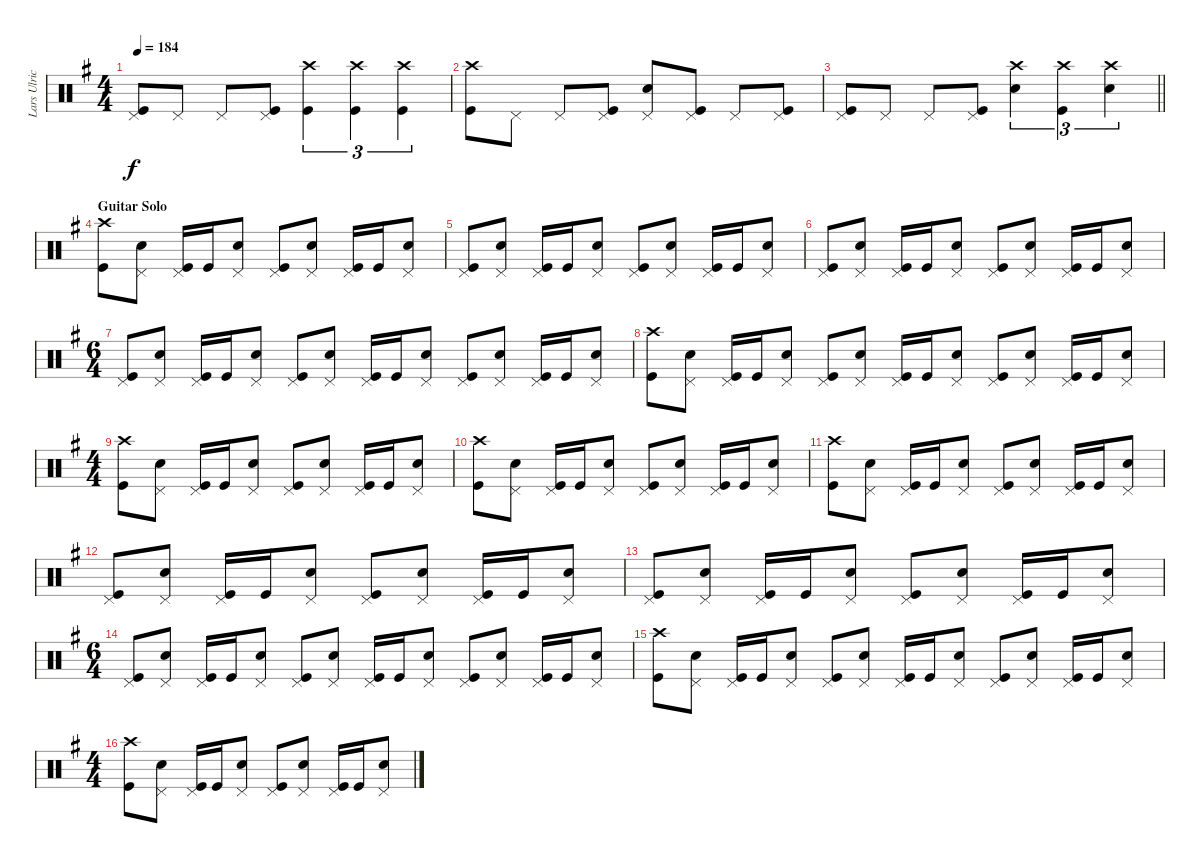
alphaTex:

\track ("Lars Ulrich" "Lars Ulric") {instrument percussion}
\staff {score}
\articulation defaults
\ts (4 4)
\tempo 184
\clef neutral
\ks g
("Pedal Hi-Hat (hit)" "Kick (hit)").8{dy f} "Pedal Hi-Hat (hit)".8 "Pedal Hi-Hat (hit)".8 ("Pedal Hi-Hat (hit)" "Kick (hit)").8 ("Crash high (hit)" "Kick (hit)").4{tu (3 2)} ("Crash high (hit)" "Kick (hit)").4{tu (3 2)} ("Crash high (hit)" "Kick (hit)").4{tu (3 2)} |
("Crash high (hit)" "Kick (hit)").8 "Pedal Hi-Hat (hit)".8 "Pedal Hi-Hat (hit)".8 ("Pedal Hi-Hat (hit)" "Kick (hit)").8 ("Pedal Hi-Hat (hit)" "Snare (hit) 2").8 ("Pedal Hi-Hat (hit)" "Kick (hit)").8 "Pedal Hi-Hat (hit)".8 ("Pedal Hi-Hat (hit)" "Kick (hit)").8 |
\barLineRight lightlight
("Pedal Hi-Hat (hit)" "Kick (hit)").8 "Pedal Hi-Hat (hit)".8 "Pedal Hi-Hat (hit)".8 ("Pedal Hi-Hat (hit)" "Kick (hit)").8 ("Crash high (hit)" "Snare (hit) 2").4{tu (3 2)} ("Crash high (hit)" "Kick (hit)").4{tu (3 2)} ("Crash high (hit)" "Snare (hit) 2").4{tu (3 2)} |
\section ("" "Guitar Solo")
("Crash high (hit)" "Kick (hit)").8 ("Pedal Hi-Hat (hit)" "Snare (hit) 2").8 ("Pedal Hi-Hat (hit)" "Kick (hit)").16 "Kick (hit)".16 ("Pedal Hi-Hat (hit)" "Snare (hit) 2").8 ("Pedal Hi-Hat (hit)" "Kick (hit)").8 ("Pedal Hi-Hat (hit)" "Snare (hit) 2").8 ("Pedal Hi-Hat (hit)" "Kick (hit)").16 "Kick (hit)".16 ("Pedal Hi-Hat (hit)" "Snare (hit) 2").8 |
("Pedal Hi-Hat (hit)" "Kick (hit)").8 ("Pedal Hi-Hat (hit)" "Snare (hit) 2").8 ("Pedal Hi-Hat (hit)" "Kick (hit)").16 "Kick (hit)".16 ("Pedal Hi-Hat (hit)" "Snare (hit) 2").8 ("Pedal Hi-Hat (hit)" "Kick (hit)").8 ("Pedal Hi-Hat (hit)" "Snare (hit) 2").8 ("Pedal Hi-Hat (hit)" "Kick (hit)").16 "Kick (hit)".16 ("Pedal Hi-Hat (hit)" "Snare (hit) 2").8 |
("Pedal Hi-Hat (hit)" "Kick (hit)").8 ("Pedal Hi-Hat (hit)" "Snare (hit) 2").8 ("Pedal Hi-Hat (hit)" "Kick (hit)").16 "Kick (hit)".16 ("Pedal Hi-Hat (hit)" "Snare (hit) 2").8 ("Pedal Hi-Hat (hit)" "Kick (hit)").8 ("Pedal Hi-Hat (hit)" "Snare (hit) 2").8 ("Pedal Hi-Hat (hit)" "Kick (hit)").16 "Kick (hit)".16 ("Pedal Hi-Hat (hit)" "Snare (hit) 2").8 |
\ts (6 4)
("Pedal Hi-Hat (hit)" "Kick (hit)").8 ("Pedal Hi-Hat (hit)" "Snare (hit) 2").8 ("Pedal Hi-Hat (hit)" "Kick (hit)").16 "Kick (hit)".16 ("Pedal Hi-Hat (hit)" "Snare (hit) 2").8 ("Pedal Hi-Hat (hit)" "Kick (hit)").8 ("Pedal Hi-Hat (hit)" "Snare (hit) 2").8 ("Pedal Hi-Hat (hit)" "Kick (hit)").16 "Kick (hit)".16 ("Pedal Hi-Hat (hit)" "Snare (hit) 2").8 ("Pedal Hi-Hat (hit)" "Kick (hit)").8 ("Pedal Hi-Hat (hit)" "Snare (hit) 2").8 ("Pedal Hi-Hat (hit)" "Kick (hit)").16 "Kick (hit)".16 ("Pedal Hi-Hat (hit)" "Snare (hit) 2").8 |
("Crash high (hit)" "Kick (hit)").8 ("Pedal Hi-Hat (hit)" "Snare (hit) 2").8 ("Pedal Hi-Hat (hit)" "Kick (hit)").16 "Kick (hit)".16 ("Pedal Hi-Hat (hit)" "Snare (hit) 2").8 ("Pedal Hi-Hat (hit)" "Kick (hit)").8 ("Pedal Hi-Hat (hit)" "Snare (hit) 2").8 ("Pedal Hi-Hat (hit)" "Kick (hit)").16 "Kick (hit)".16 ("Pedal Hi-Hat (hit)" "Snare (hit) 2").8 ("Pedal Hi-Hat (hit)" "Kick (hit)").8 ("Pedal Hi-Hat (hit)" "Snare (hit) 2").8 ("Pedal Hi-Hat (hit)" "Kick (hit)").16 "Kick (hit)".16 ("Pedal Hi-Hat (hit)" "Snare (hit) 2").8 |
\ts (4 4)
("Crash high (hit)" "Kick (hit)").8 ("Pedal Hi-Hat (hit)" "Snare (hit) 2").8 ("Pedal Hi-Hat (hit)" "Kick (hit)").16 "Kick (hit)".16 ("Pedal Hi-Hat (hit)" "Snare (hit) 2").8 ("Pedal Hi-Hat (hit)" "Kick (hit)").8 ("Pedal Hi-Hat (hit)" "Snare (hit) 2").8 ("Pedal Hi-Hat (hit)" "Kick (hit)").16 "Kick (hit)".16 ("Pedal Hi-Hat (hit)" "Snare (hit) 2").8 |
("Crash high (hit)" "Kick (hit)").8 ("Pedal Hi-Hat (hit)" "Snare (hit) 2").8 ("Pedal Hi-Hat (hit)" "Kick (hit)").16 "Kick (hit)".16 ("Pedal Hi-Hat (hit)" "Snare (hit) 2").8 ("Pedal Hi-Hat (hit)" "Kick (hit)").8 ("Pedal Hi-Hat (hit)" "Snare (hit) 2").8 ("Pedal Hi-Hat (hit)" "Kick (hit)").16 "Kick (hit)".16 ("Pedal Hi-Hat (hit)" "Snare (hit) 2").8 |
("Crash high (hit)" "Kick (hit)").8 ("Pedal Hi-Hat (hit)" "Snare (hit) 2").8 ("Pedal Hi-Hat (hit)" "Kick (hit)").16 "Kick (hit)".16 ("Pedal Hi-Hat (hit)" "Snare (hit) 2").8 ("Pedal Hi-Hat (hit)" "Kick (hit)").8 ("Pedal Hi-Hat (hit)" "Snare (hit) 2").8 ("Pedal Hi-Hat (hit)" "Kick (hit)").16 "Kick (hit)".16 ("Pedal Hi-Hat (hit)" "Snare (hit) 2").8 |
("Pedal Hi-Hat (hit)" "Kick (hit)").8 ("Pedal Hi-Hat (hit)" "Snare (hit) 2").8 ("Pedal Hi-Hat (hit)" "Kick (hit)").16 "Kick (hit)".16 ("Pedal Hi-Hat (hit)" "Snare (hit) 2").8 ("Pedal Hi-Hat (hit)" "Kick (hit)").8 ("Pedal Hi-Hat (hit)" "Snare (hit) 2").8 ("Pedal Hi-Hat (hit)" "Kick (hit)").16 "Kick (hit)".16 ("Pedal Hi-Hat (hit)" "Snare (hit) 2").8 |
("Pedal Hi-Hat (hit)" "Kick (hit)").8 ("Pedal Hi-Hat (hit)" "Snare (hit) 2").8 ("Pedal Hi-Hat (hit)" "Kick (hit)").16 "Kick (hit)".16 ("Pedal Hi-Hat (hit)" "Snare (hit) 2").8 ("Pedal Hi-Hat (hit)" "Kick (hit)").8 ("Pedal Hi-Hat (hit)" "Snare (hit) 2").8 ("Pedal Hi-Hat (hit)" "Kick (hit)").16 "Kick (hit)".16 ("Pedal Hi-Hat (hit)" "Snare (hit) 2").8 |
\ts (6 4)
("Pedal Hi-Hat (hit)" "Kick (hit)").8 ("Pedal Hi-Hat (hit)" "Snare (hit) 2").8 ("Pedal Hi-Hat (hit)" "Kick (hit)").16 "Kick (hit)".16 ("Pedal Hi-Hat (hit)" "Snare (hit) 2").8 ("Pedal Hi-Hat (hit)" "Kick (hit)").8 ("Pedal Hi-Hat (hit)" "Snare (hit) 2").8 ("Pedal Hi-Hat (hit)" "Kick (hit)").16 "Kick (hit)".16 ("Pedal Hi-Hat (hit)" "Snare (hit) 2").8 ("Pedal Hi-Hat (hit)" "Kick (hit)").8 ("Pedal Hi-Hat (hit)" "Snare (hit) 2").8 ("Pedal Hi-Hat (hit)" "Kick (hit)").16 "Kick (hit)".16 ("Pedal Hi-Hat (hit)" "Snare (hit) 2").8 |
("Crash high (hit)" "Kick (hit)").8 ("Pedal Hi-Hat (hit)" "Snare (hit) 2").8 ("Pedal Hi-Hat (hit)" "Kick (hit)").16 "Kick (hit)".16 ("Pedal Hi-Hat (hit)" "Snare (hit) 2").8 ("Pedal Hi-Hat (hit)" "Kick (hit)").8 ("Pedal Hi-Hat (hit)" "Snare (hit) 2").8 ("Pedal Hi-Hat (hit)" "Kick (hit)").16 "Kick (hit)".16 ("Pedal Hi-Hat (hit)" "Snare (hit) 2").8 ("Pedal Hi-Hat (hit)" "Kick (hit)").8 ("Pedal Hi-Hat (hit)" "Snare (hit) 2").8 ("Pedal Hi-Hat (hit)" "Kick (hit)").16 "Kick (hit)".16 ("Pedal Hi-Hat (hit)" "Snare (hit) 2").8 |
\ts (4 4)
("Crash high (hit)" "Kick (hit)").8 ("Pedal Hi-Hat (hit)" "Snare (hit) 2").8 ("Pedal Hi-Hat (hit)" "Kick (hit)").16 "Kick (hit)".16 ("Pedal Hi-Hat (hit)" "Snare (hit) 2").8 ("Pedal Hi-Hat (hit)" "Kick (hit)").8 ("Pedal Hi-Hat (hit)" "Snare (hit) 2").8 ("Pedal Hi-Hat (hit)" "Kick (hit)").16 "Kick (hit)".16 ("Pedal Hi-Hat (hit)" "Snare (hit) 2").8
